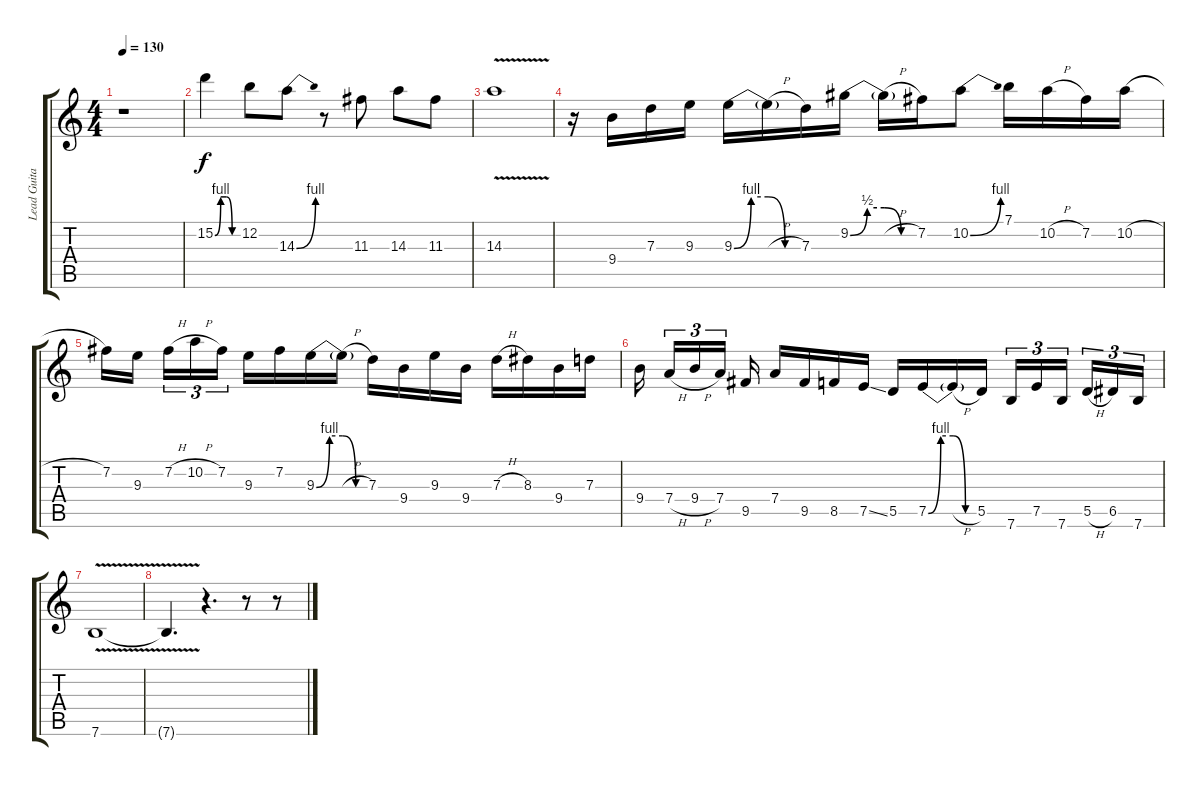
\track ("Lead Guitar" "Lead Guita") {instrument distortionguitar}
\staff {score tabs}
\tuning (E4 B3 G3 D3 A2 E2) {hide}
\ts (4 4)
\tempo 130
\clef g2
\ks c
r.1{dy f} |
15.2{be (custom 0 0 15 4 30 4 45 0 60 0)}.4 12.2.8 14.3{be (bend 0 0 60 4)}.8 r.8 11.3.8 14.3.8 11.3.8 |
14.3{v}.1 |
r.16 9.4.16 7.3.16 9.3.16 9.3{be (custom 0 0 15 4 30 4 45 0 60 0)}.16 9.3{h t}.16 7.3.16 9.2{be (custom 0 0 15 2 30 2 45 0 60 0)}.16 9.2{h t}.16 7.2.16 10.2{be (bend 0 0 60 4)}.8 7.1.16 10.2{h}.16 7.2.16 10.2{h}.16 |
7.2.16 9.3.16 7.2{h}.16{tu (3 2)} 10.2{h}.16{tu (3 2)} 7.2.16{tu (3 2)} 9.3.16 7.2.16 9.3{be (custom 0 0 15 4 30 4 45 0 60 0)}.16 9.3{h t}.16 7.3.16 9.4.16 9.3.16 9.4.16 7.3{h}.16 8.3.16 9.4.16 7.3.16 |
9.4.16 7.4{h}.16{tu (3 2)} 9.4{h}.16{tu (3 2)} 7.4.16{tu (3 2)} 9.5.16 7.4.16 9.5.16 8.5.16 7.5{ss}.16 5.5.16 7.5{be (custom 0 0 15 4 30 4 45 0 60 0)}.16 7.5{h t}.16 5.5.16 7.6.16{tu (3 2)} 7.5.16{tu (3 2)} 7.6.16{tu (3 2)} 5.5{h}.16{tu (3 2)} 6.5.16{tu (3 2)} 7.6.16{tu (3 2)} |
7.6{v}.1 |
7.6{t}.4{d} r.4{d} r.8 r.8
